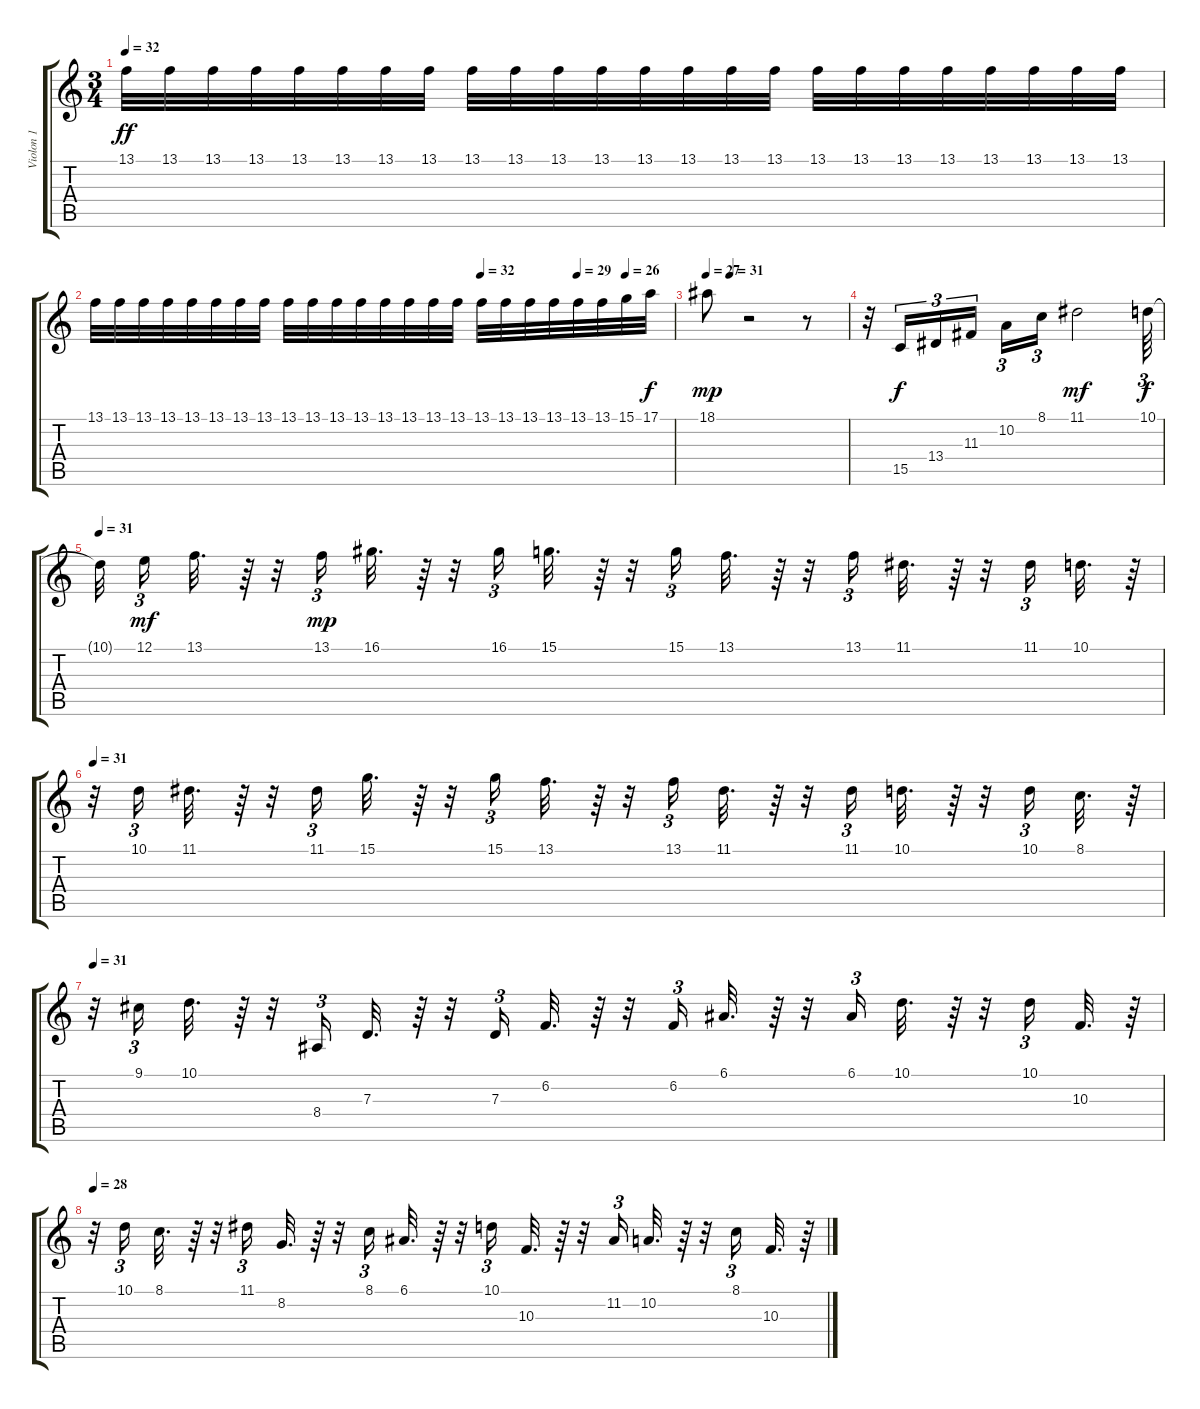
\track ("Violon 1" "Violon 1") {instrument violin}
\staff {score tabs}
\tuning (E4 B3 G3 D3 A2 E2) {hide}
\ts (3 4)
\tempo 32
\clef g2
\ks c
13.1.32{dy ff} 13.1.32 13.1.32 13.1.32 13.1.32 13.1.32 13.1.32 13.1.32 13.1.32 13.1.32 13.1.32 13.1.32 13.1.32 13.1.32 13.1.32 13.1.32 13.1.32 13.1.32 13.1.32 13.1.32 13.1.32 13.1.32 13.1.32 13.1.32 |
\tempo (32 0.6666666666666666)
\tempo (29 0.8333333333333334)
\tempo (26 0.9166666666666666)
13.1.32 13.1.32 13.1.32 13.1.32 13.1.32 13.1.32 13.1.32 13.1.32 13.1.32 13.1.32 13.1.32 13.1.32 13.1.32 13.1.32 13.1.32 13.1.32 13.1.32 13.1.32 13.1.32 13.1.32 13.1.32 13.1.32 15.1.32 17.1.32{dy f} |
\tempo 27
\tempo (31 0.16666666666666666)
18.1.8{dy mp} r.2 r.8 |
r.32 15.5.16{tu (3 2) dy f} 13.4.16{tu (3 2)} 11.3.16{tu (3 2)} 10.2.16{tu (3 2)} 8.1.16{tu (3 2)} 11.1.2{dy mf} 10.1.64{tu (3 2) dy f} |
\tempo 31
10.1{t}.32 12.1.16{tu (3 2) dy mf} 13.1.32{d} r.64 r.32 13.1.16{tu (3 2) dy mp} 16.1.32{d} r.64 r.32 16.1.16{tu (3 2)} 15.1.32{d} r.64 r.32 15.1.16{tu (3 2)} 13.1.32{d} r.64 r.32 13.1.16{tu (3 2)} 11.1.32{d} r.64 r.32 11.1.16{tu (3 2)} 10.1.32{d} r.64 |
\tempo 31
r.32 10.1.16{tu (3 2)} 11.1.32{d} r.64 r.32 11.1.16{tu (3 2)} 15.1.32{d} r.64 r.32 15.1.16{tu (3 2)} 13.1.32{d} r.64 r.32 13.1.16{tu (3 2)} 11.1.32{d} r.64 r.32 11.1.16{tu (3 2)} 10.1.32{d} r.64 r.32 10.1.16{tu (3 2)} 8.1.32{d} r.64 |
\tempo 31
r.32 9.1.16{tu (3 2)} 10.1.32{d} r.64 r.32 8.4.16{tu (3 2)} 7.3.32{d} r.64 r.32 7.3.16{tu (3 2)} 6.2.32{d} r.64 r.32 6.2.16{tu (3 2)} 6.1.32{d} r.64 r.32 6.1.16{tu (3 2)} 10.1.32{d} r.64 r.32 10.1.16{tu (3 2)} 10.3.32{d} r.64 |
\tempo 28
r.32 10.1.16{tu (3 2)} 8.1.32{d} r.64 r.32 11.1.16{tu (3 2)} 8.2.32{d} r.64 r.32 8.1.16{tu (3 2)} 6.1.32{d} r.64 r.32 10.1.16{tu (3 2)} 10.3.32{d} r.64 r.32 11.2.16{tu (3 2)} 10.2.32{d} r.64 r.32 8.1.16{tu (3 2)} 10.3.32{d} r.64
